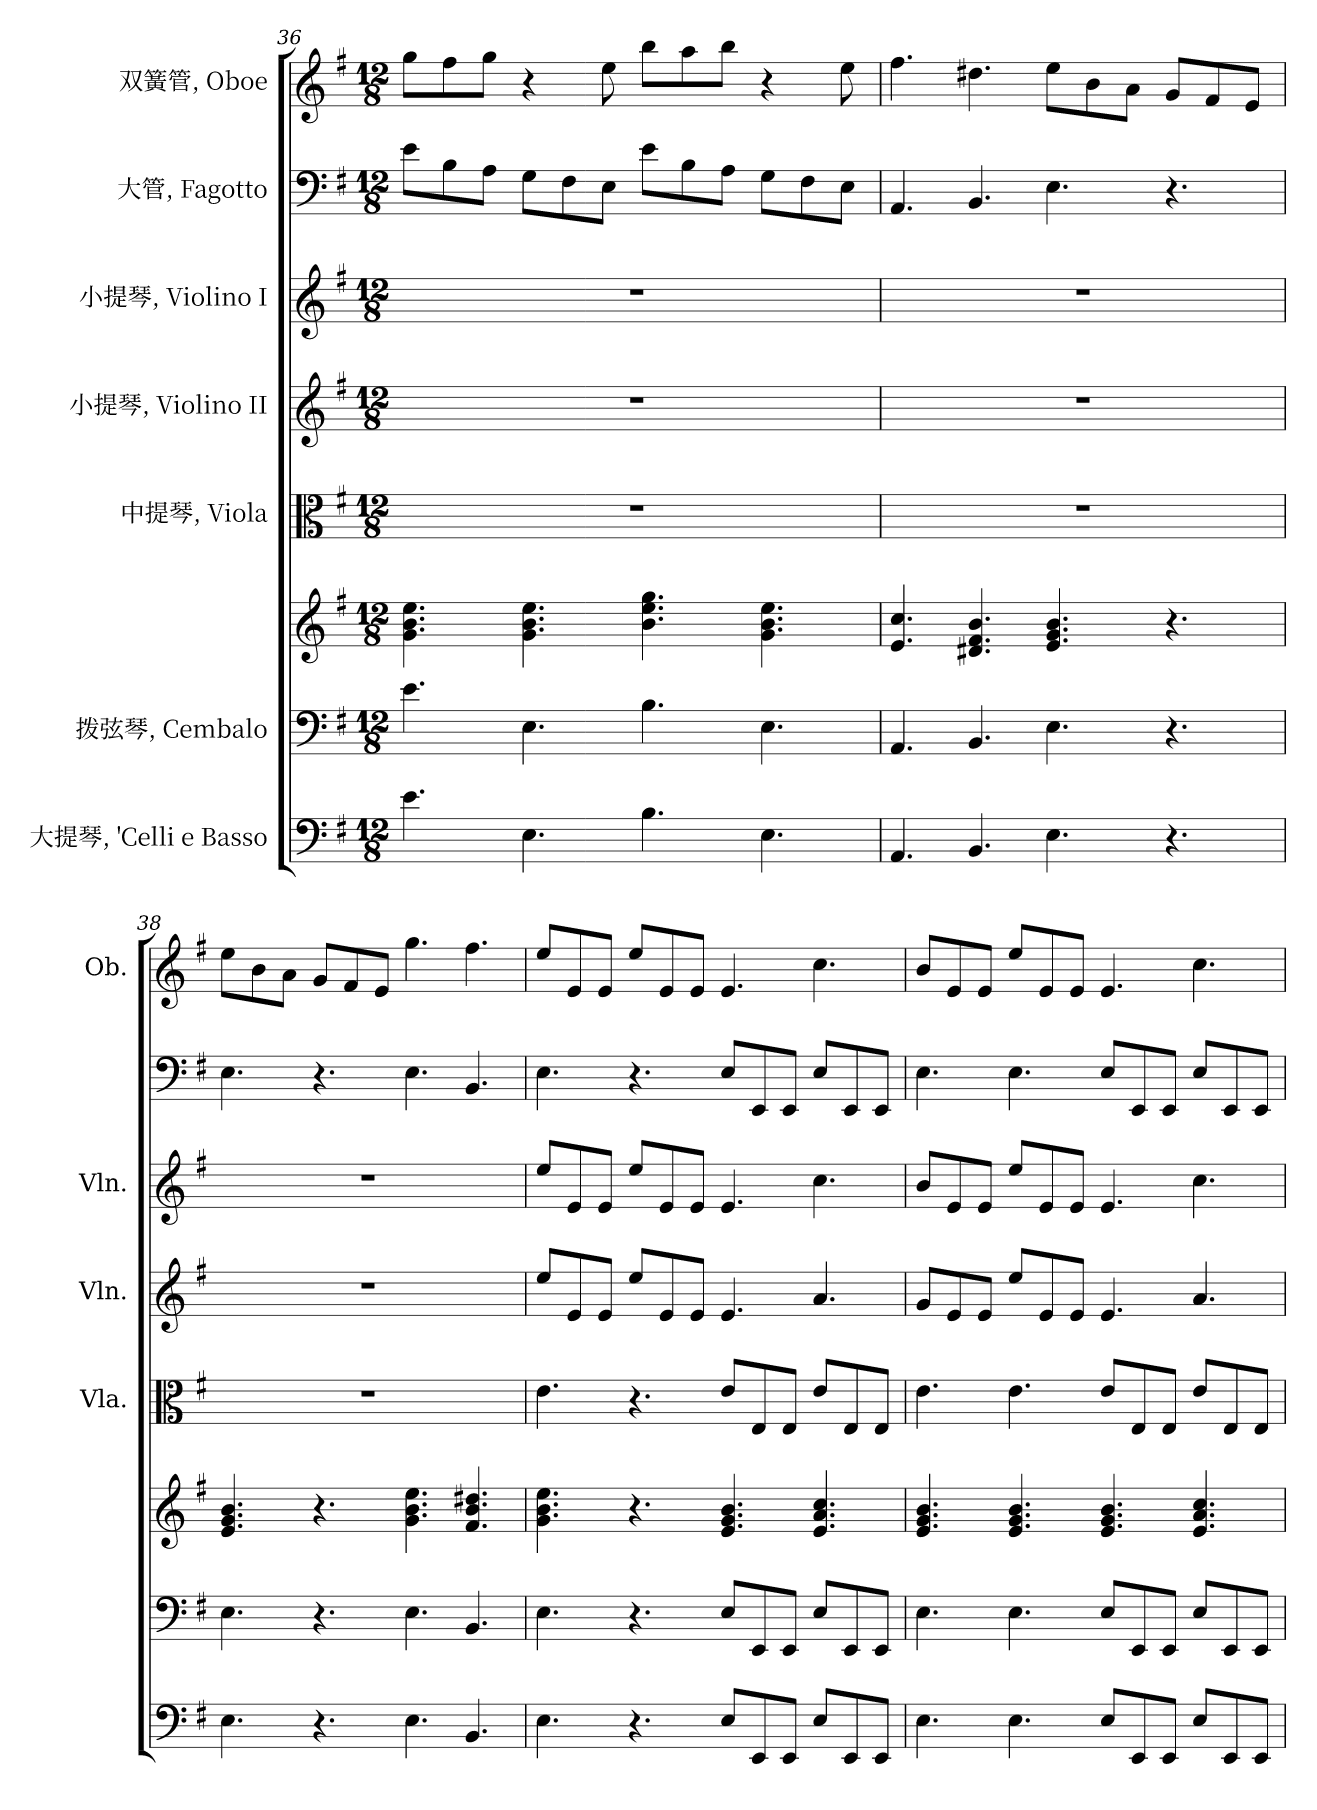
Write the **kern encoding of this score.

**kern	**kern	**kern	**kern	**kern	**kern	**kern	**kern
*part7	*part6	*part6	*part5	*part4	*part3	*part2	*part1
*staff8	*staff7	*staff6	*staff5	*staff4	*staff3	*staff2	*staff1
*I"大提琴, 'Celli e Basso	*I"拨弦琴, Cembalo	*	*I"中提琴, Viola	*I"小提琴, Violino II	*I"小提琴, Violino I	*I"大管, Fagotto	*I"双簧管, Oboe
*	*	*	*I'Vla.	*I'Vln.	*I'Vln.	*	*I'Ob.
*clefF4	*clefF4	*clefG2	*clefC3	*clefG2	*clefG2	*clefF4	*clefG2
*k[f#]	*k[f#]	*k[f#]	*k[f#]	*k[f#]	*k[f#]	*k[f#]	*k[f#]
*M12/8	*M12/8	*M12/8	*M12/8	*M12/8	*M12/8	*M12/8	*M12/8
=36	=36	=36	=36	=36	=36	=36	=36
4.e\	4.e\	4.g\ 4.b\ 4.ee\	1.r	1.r	1.r	8e\L	8gg\L
.	.	.	.	.	.	8B\	8ff#\
.	.	.	.	.	.	8A\J	8gg\J
4.E\	4.E\	4.g\ 4.b\ 4.ee\	.	.	.	8G\L	4r
.	.	.	.	.	.	8F#\	.
.	.	.	.	.	.	8E\J	8ee\
4.B\	4.B\	4.b\ 4.ee\ 4.gg\	.	.	.	8e\L	8bb\L
.	.	.	.	.	.	8B\	8aa\
.	.	.	.	.	.	8A\J	8bb\J
4.E\	4.E\	4.g\ 4.b\ 4.ee\	.	.	.	8G\L	4r
.	.	.	.	.	.	8F#\	.
.	.	.	.	.	.	8E\J	8ee\
!!LO:PB:g=z
=37	=37	=37	=37	=37	=37	=37	=37
4.AA/	4.AA/	4.e/ 4.cc/	1.r	1.r	1.r	4.AA/	4.ff#\
4.BB/	4.BB/	4.d#X/ 4.f#/ 4.b/	.	.	.	4.BB/	4.dd#X\
4.E\	4.E\	4.e/ 4.g/ 4.b/	.	.	.	4.E\	8ee\L
.	.	.	.	.	.	.	8b\
.	.	.	.	.	.	.	8a\J
4.r	4.r	4.r	.	.	.	4.r	8g/L
.	.	.	.	.	.	.	8f#/
.	.	.	.	.	.	.	8e/J
=38	=38	=38	=38	=38	=38	=38	=38
4.E\	4.E\	4.e/ 4.g/ 4.b/	1.r	1.r	1.r	4.E\	8ee\L
.	.	.	.	.	.	.	8b\
.	.	.	.	.	.	.	8a\J
4.r	4.r	4.r	.	.	.	4.r	8g/L
.	.	.	.	.	.	.	8f#/
.	.	.	.	.	.	.	8e/J
4.E\	4.E\	4.g\ 4.b\ 4.ee\	.	.	.	4.E\	4.gg\
4.BB/	4.BB/	4.f#/ 4.b/ 4.dd#X/	.	.	.	4.BB/	4.ff#\
=39	=39	=39	=39	=39	=39	=39	=39
4.E\	4.E\	4.g\ 4.b\ 4.ee\	4.e\	8ee/L	8ee/L	4.E\	8ee/L
.	.	.	.	8e/	8e/	.	8e/
.	.	.	.	8e/J	8e/J	.	8e/J
4.r	4.r	4.r	4.r	8ee/L	8ee/L	4.r	8ee/L
.	.	.	.	8e/	8e/	.	8e/
.	.	.	.	8e/J	8e/J	.	8e/J
8E/L	8E/L	4.e/ 4.g/ 4.b/	8e/L	4.e/	4.e/	8E/L	4.e/
8EE/	8EE/	.	8E/	.	.	8EE/	.
8EE/J	8EE/J	.	8E/J	.	.	8EE/J	.
8E/L	8E/L	4.e/ 4.a/ 4.cc/	8e/L	4.a/	4.cc\	8E/L	4.cc\
8EE/	8EE/	.	8E/	.	.	8EE/	.
8EE/J	8EE/J	.	8E/J	.	.	8EE/J	.
!!LO:PB:g=z
=40	=40	=40	=40	=40	=40	=40	=40
4.E\	4.E\	4.e/ 4.g/ 4.b/	4.e\	8g/L	8b/L	4.E\	8b/L
.	.	.	.	8e/	8e/	.	8e/
.	.	.	.	8e/J	8e/J	.	8e/J
4.E\	4.E\	4.e/ 4.g/ 4.b/	4.e\	8ee/L	8ee/L	4.E\	8ee/L
.	.	.	.	8e/	8e/	.	8e/
.	.	.	.	8e/J	8e/J	.	8e/J
8E/L	8E/L	4.e/ 4.g/ 4.b/	8e/L	4.e/	4.e/	8E/L	4.e/
8EE/	8EE/	.	8E/	.	.	8EE/	.
8EE/J	8EE/J	.	8E/J	.	.	8EE/J	.
8E/L	8E/L	4.e/ 4.a/ 4.cc/	8e/L	4.a/	4.cc\	8E/L	4.cc\
8EE/	8EE/	.	8E/	.	.	8EE/	.
8EE/J	8EE/J	.	8E/J	.	.	8EE/J	.
=	=	=	=	=	=	=	=
*-	*-	*-	*-	*-	*-	*-	*-
